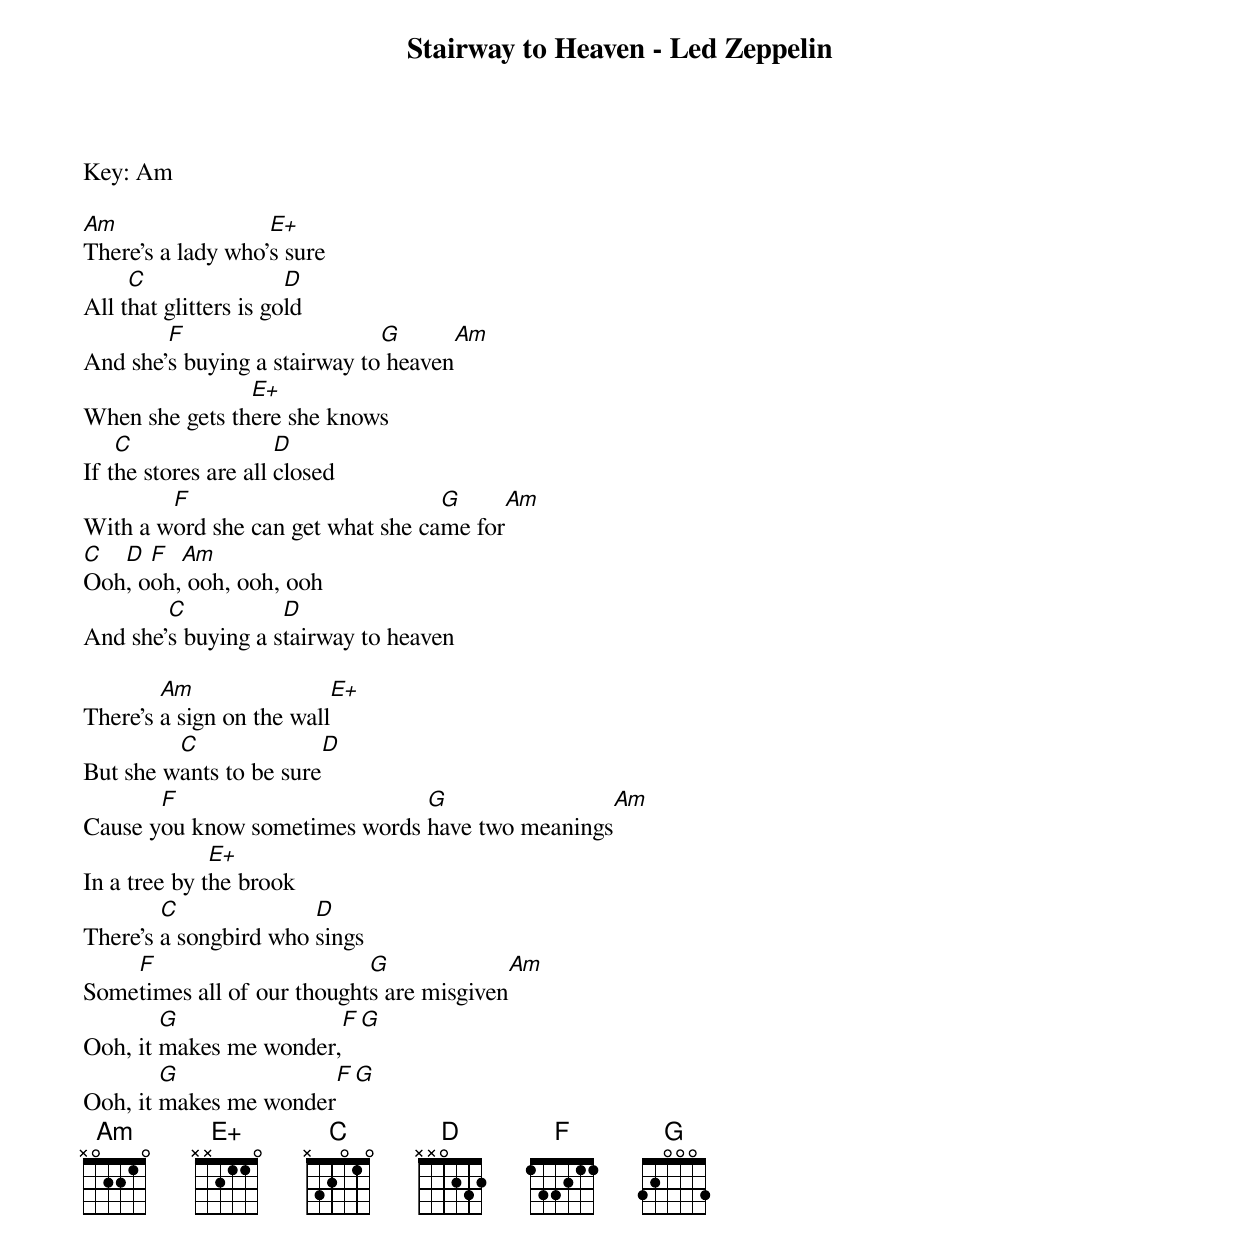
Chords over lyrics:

Stairway to Heaven - Led Zeppelin
Key: Am

Am                 E+
There's a lady who's sure
     C                 D
All that glitters is gold
        F                     G               Am
And she's buying a stairway to heaven
                E+
When she gets there she knows
    C                 D
If the stores are all closed
        F                          G               Am
With a word she can get what she came for
C  D  F  Am
Ooh, ooh, ooh, ooh, ooh
        C           D
And she's buying a stairway to heaven

        Am                E+
There's a sign on the wall
         C              D
But she wants to be sure
       F                       G                 Am
Cause you know sometimes words have two meanings
              E+
In a tree by the brook
        C              D
There's a songbird who sings
    F                       G               Am
Sometimes all of our thoughts are misgiven
        G                F               G
Ooh, it makes me wonder,
        G                F               G
Ooh, it makes me wonder
